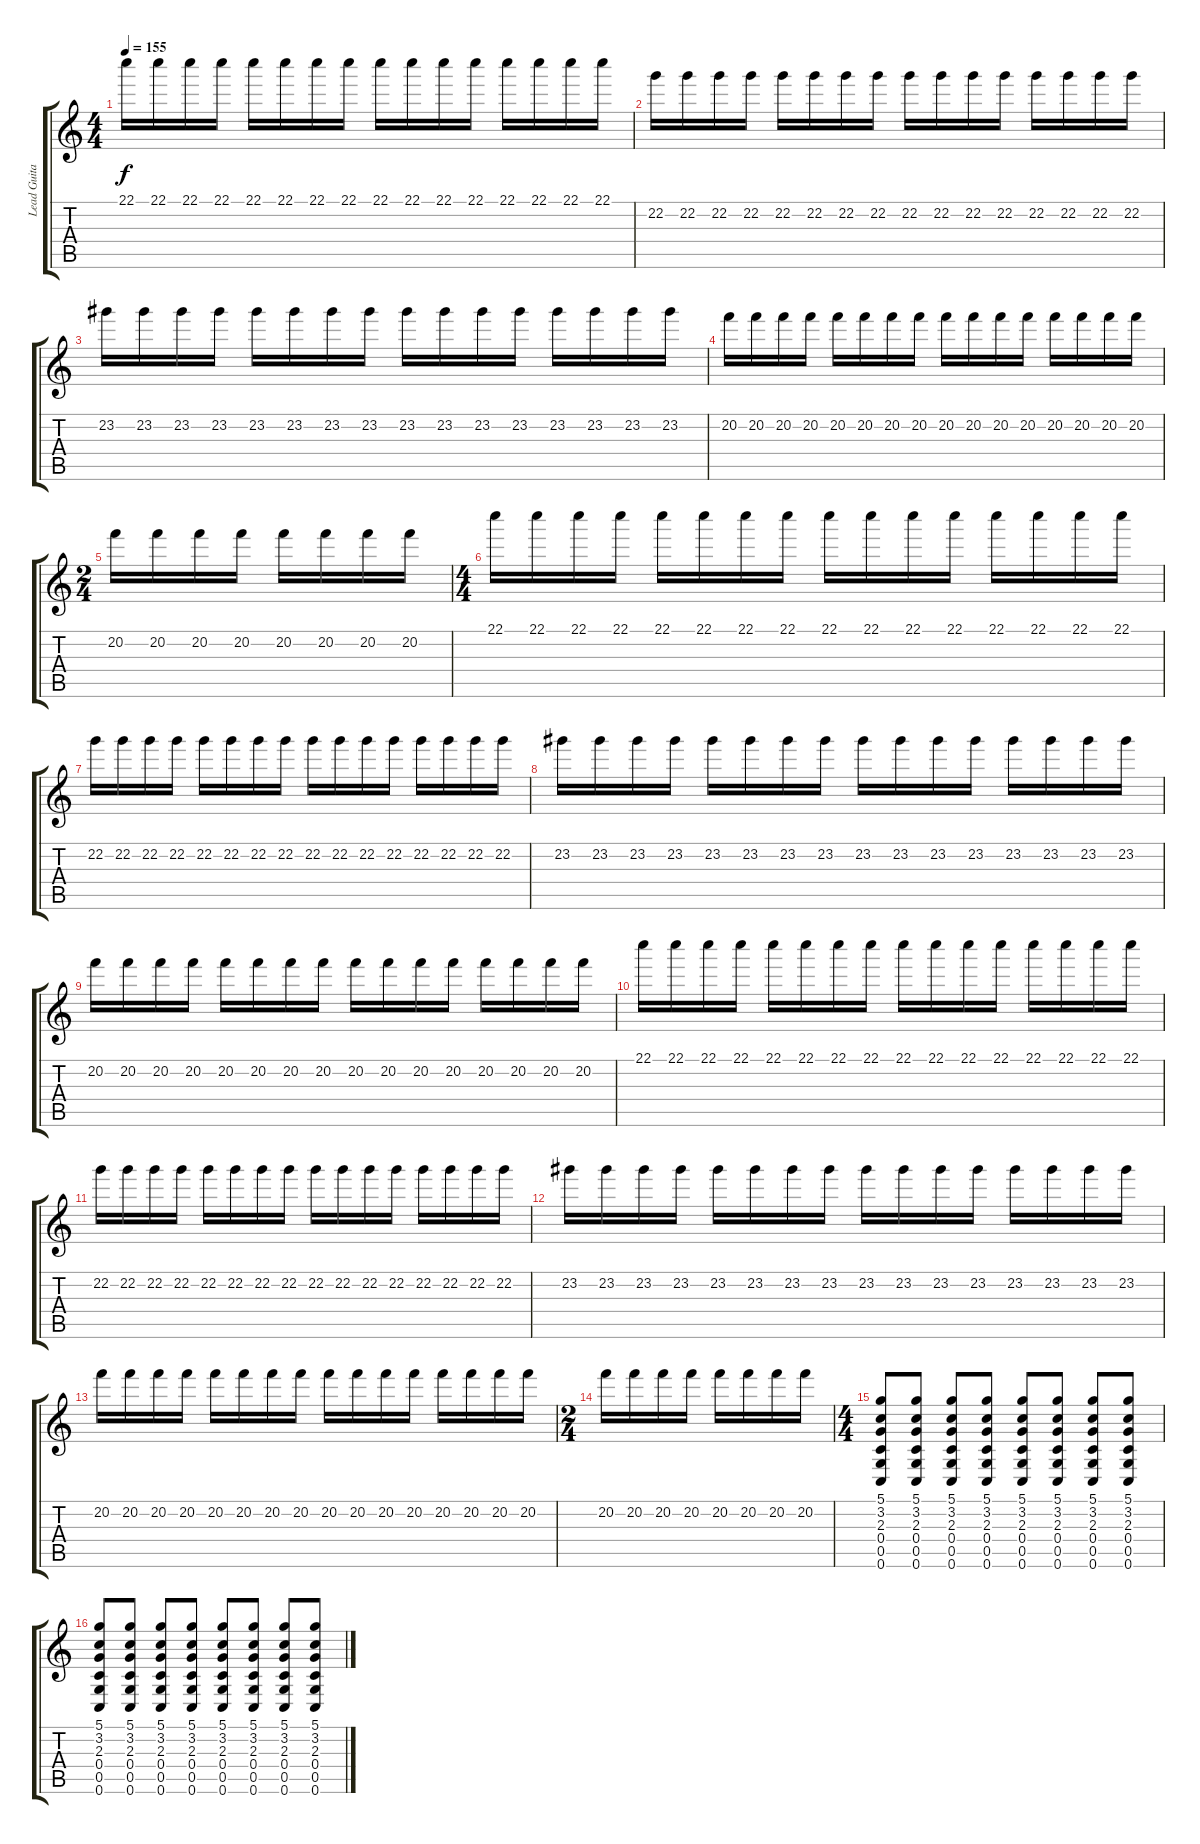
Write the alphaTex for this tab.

\track ("Lead Guitar" "Lead Guita") {instrument distortionguitar}
\staff {score tabs}
\tuning (D4 A3 F3 C3 G2 C2) {hide}
\ts (4 4)
\tempo 155
\clef g2
\ks c
22.1.16{dy f} 22.1.16 22.1.16 22.1.16 22.1.16 22.1.16 22.1.16 22.1.16 22.1.16 22.1.16 22.1.16 22.1.16 22.1.16 22.1.16 22.1.16 22.1.16 |
22.2.16 22.2.16 22.2.16 22.2.16 22.2.16 22.2.16 22.2.16 22.2.16 22.2.16 22.2.16 22.2.16 22.2.16 22.2.16 22.2.16 22.2.16 22.2.16 |
23.2.16 23.2.16 23.2.16 23.2.16 23.2.16 23.2.16 23.2.16 23.2.16 23.2.16 23.2.16 23.2.16 23.2.16 23.2.16 23.2.16 23.2.16 23.2.16 |
20.2.16 20.2.16 20.2.16 20.2.16 20.2.16 20.2.16 20.2.16 20.2.16 20.2.16 20.2.16 20.2.16 20.2.16 20.2.16 20.2.16 20.2.16 20.2.16 |
\ts (2 4)
20.2.16 20.2.16 20.2.16 20.2.16 20.2.16 20.2.16 20.2.16 20.2.16 |
\ts (4 4)
22.1.16 22.1.16 22.1.16 22.1.16 22.1.16 22.1.16 22.1.16 22.1.16 22.1.16 22.1.16 22.1.16 22.1.16 22.1.16 22.1.16 22.1.16 22.1.16 |
22.2.16 22.2.16 22.2.16 22.2.16 22.2.16 22.2.16 22.2.16 22.2.16 22.2.16 22.2.16 22.2.16 22.2.16 22.2.16 22.2.16 22.2.16 22.2.16 |
23.2.16 23.2.16 23.2.16 23.2.16 23.2.16 23.2.16 23.2.16 23.2.16 23.2.16 23.2.16 23.2.16 23.2.16 23.2.16 23.2.16 23.2.16 23.2.16 |
20.2.16 20.2.16 20.2.16 20.2.16 20.2.16 20.2.16 20.2.16 20.2.16 20.2.16 20.2.16 20.2.16 20.2.16 20.2.16 20.2.16 20.2.16 20.2.16 |
22.1.16 22.1.16 22.1.16 22.1.16 22.1.16 22.1.16 22.1.16 22.1.16 22.1.16 22.1.16 22.1.16 22.1.16 22.1.16 22.1.16 22.1.16 22.1.16 |
22.2.16 22.2.16 22.2.16 22.2.16 22.2.16 22.2.16 22.2.16 22.2.16 22.2.16 22.2.16 22.2.16 22.2.16 22.2.16 22.2.16 22.2.16 22.2.16 |
23.2.16 23.2.16 23.2.16 23.2.16 23.2.16 23.2.16 23.2.16 23.2.16 23.2.16 23.2.16 23.2.16 23.2.16 23.2.16 23.2.16 23.2.16 23.2.16 |
20.2.16 20.2.16 20.2.16 20.2.16 20.2.16 20.2.16 20.2.16 20.2.16 20.2.16 20.2.16 20.2.16 20.2.16 20.2.16 20.2.16 20.2.16 20.2.16 |
\ts (2 4)
20.2.16 20.2.16 20.2.16 20.2.16 20.2.16 20.2.16 20.2.16 20.2.16 |
\ts (4 4)
(5.1 3.2 2.3 0.4 0.5 0.6).8 (5.1 3.2 2.3 0.4 0.5 0.6).8 (5.1 3.2 2.3 0.4 0.5 0.6).8 (5.1 3.2 2.3 0.4 0.5 0.6).8 (5.1 3.2 2.3 0.4 0.5 0.6).8 (5.1 3.2 2.3 0.4 0.5 0.6).8 (5.1 3.2 2.3 0.4 0.5 0.6).8 (5.1 3.2 2.3 0.4 0.5 0.6).8 |
(5.1 3.2 2.3 0.4 0.5 0.6).8 (5.1 3.2 2.3 0.4 0.5 0.6).8 (5.1 3.2 2.3 0.4 0.5 0.6).8 (5.1 3.2 2.3 0.4 0.5 0.6).8 (5.1 3.2 2.3 0.4 0.5 0.6).8 (5.1 3.2 2.3 0.4 0.5 0.6).8 (5.1 3.2 2.3 0.4 0.5 0.6).8 (5.1 3.2 2.3 0.4 0.5 0.6).8
